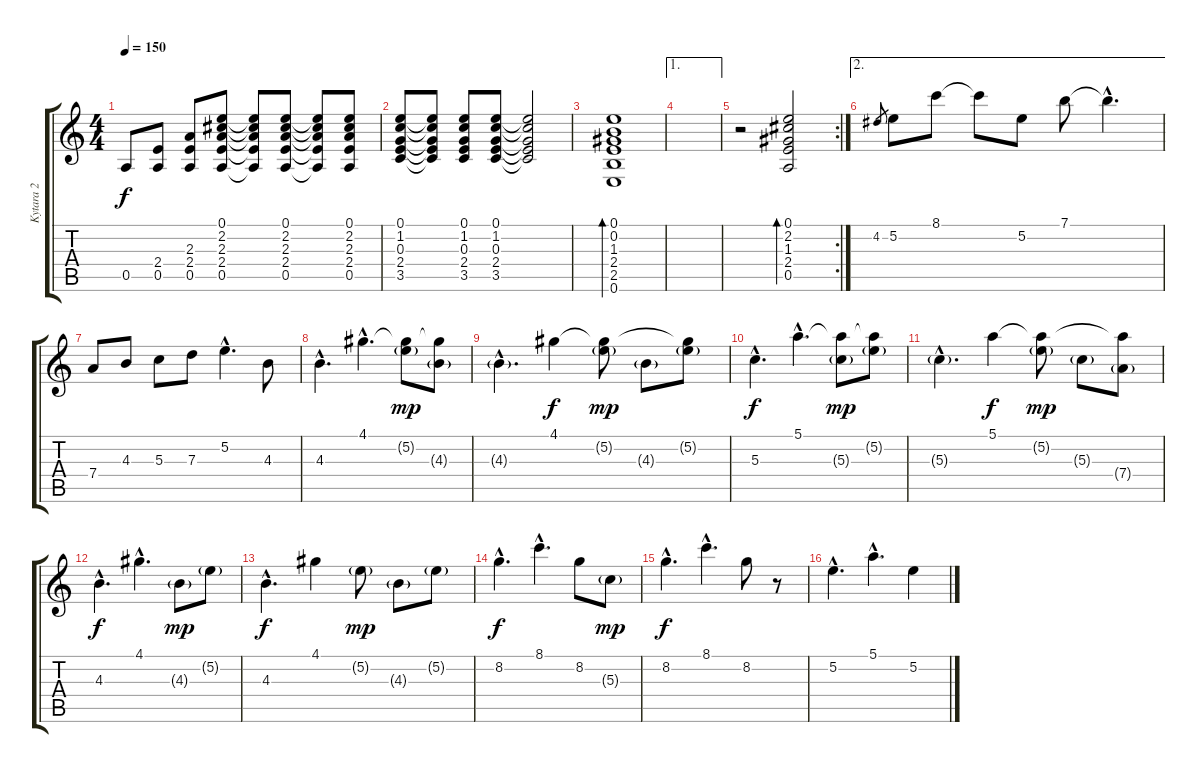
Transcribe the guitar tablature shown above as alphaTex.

\track ("Kytara 2" "Kytara 2") {instrument acousticguitarsteel}
\staff {score tabs}
\tuning (E4 B3 G3 D3 A2 E2) {hide}
\ts (4 4)
\tempo 150
\clef g2
\ks c
0.5.8{dy f} (2.4 0.5).8 (2.3 2.4 0.5).8 (0.1 2.2 2.3 2.4 0.5).8 (0.1{t} 2.2{t} 2.3{t} 2.4{t} 0.5{t}).8 (0.1 2.2 2.3 2.4 0.5).8 (0.1{t} 2.2{t} 2.3{t} 2.4{t} 0.5{t}).8 (0.1 2.2 2.3 2.4 0.5).8 |
(0.1 1.2 0.3 2.4 3.5).8 (0.1{t} 1.2{t} 0.3{t} 2.4{t} 3.5{t}).8 (0.1 1.2 0.3 2.4 3.5).8 (0.1 1.2 0.3 2.4 3.5).8 (0.1{t} 1.2{t} 0.3{t} 2.4{t} 3.5{t}).2 |
(0.1 0.2 1.3 2.4 2.5 0.6).1{bd 60} |
\ae 1
|
\rc 2
r.2{volume 10} (0.1 2.2 1.3 2.4 0.5).2{bd 60} |
\ae 2
4.2.8{gr} 5.2.8{volume 13} 8.1.8 8.1{t}.8 5.2.8 7.1.8 7.1{hac t}.4{d} |
7.4.8 4.3.8 5.3.8 7.3.8 5.2{hac}.4{d} 4.3.8 |
4.3{hac}.4{d volume 10} 4.1{hac}.4{d} (4.1{t} 5.2{g}).8{dy mp} (4.1{t} 4.3{g}).8 |
4.3{g hac}.4{d} 4.1.4{dy f} (4.1{t} 5.2{g}).8{dy mp} 4.3{g}.8 (4.1{t} 5.2{g}).8 |
5.3{hac}.4{d dy f} 5.1{hac}.4{d} (5.1{t} 5.3{g}).8{dy mp} (5.1{t} 5.2{g}).8 |
5.3{g hac}.4{d} 5.1.4{dy f} (5.1{t} 5.2{g}).8{dy mp} 5.3{g}.8 (5.1{t} 7.4{g}).8 |
4.3{hac}.4{d dy f} 4.1{hac}.4{d} 4.3{g}.8{dy mp} 5.2{g}.8 |
4.3{hac}.4{d dy f} 4.1.4 5.2{g}.8{dy mp} 4.3{g}.8 5.2{g}.8 |
8.2{hac}.4{d dy f} 8.1{hac}.4{d} 8.2.8 5.3{g}.8{dy mp} |
8.2{hac}.4{d dy f} 8.1{hac}.4{d} 8.2.8 r.8 |
5.2{hac}.4{d} 5.1{hac}.4{d} 5.2.4
